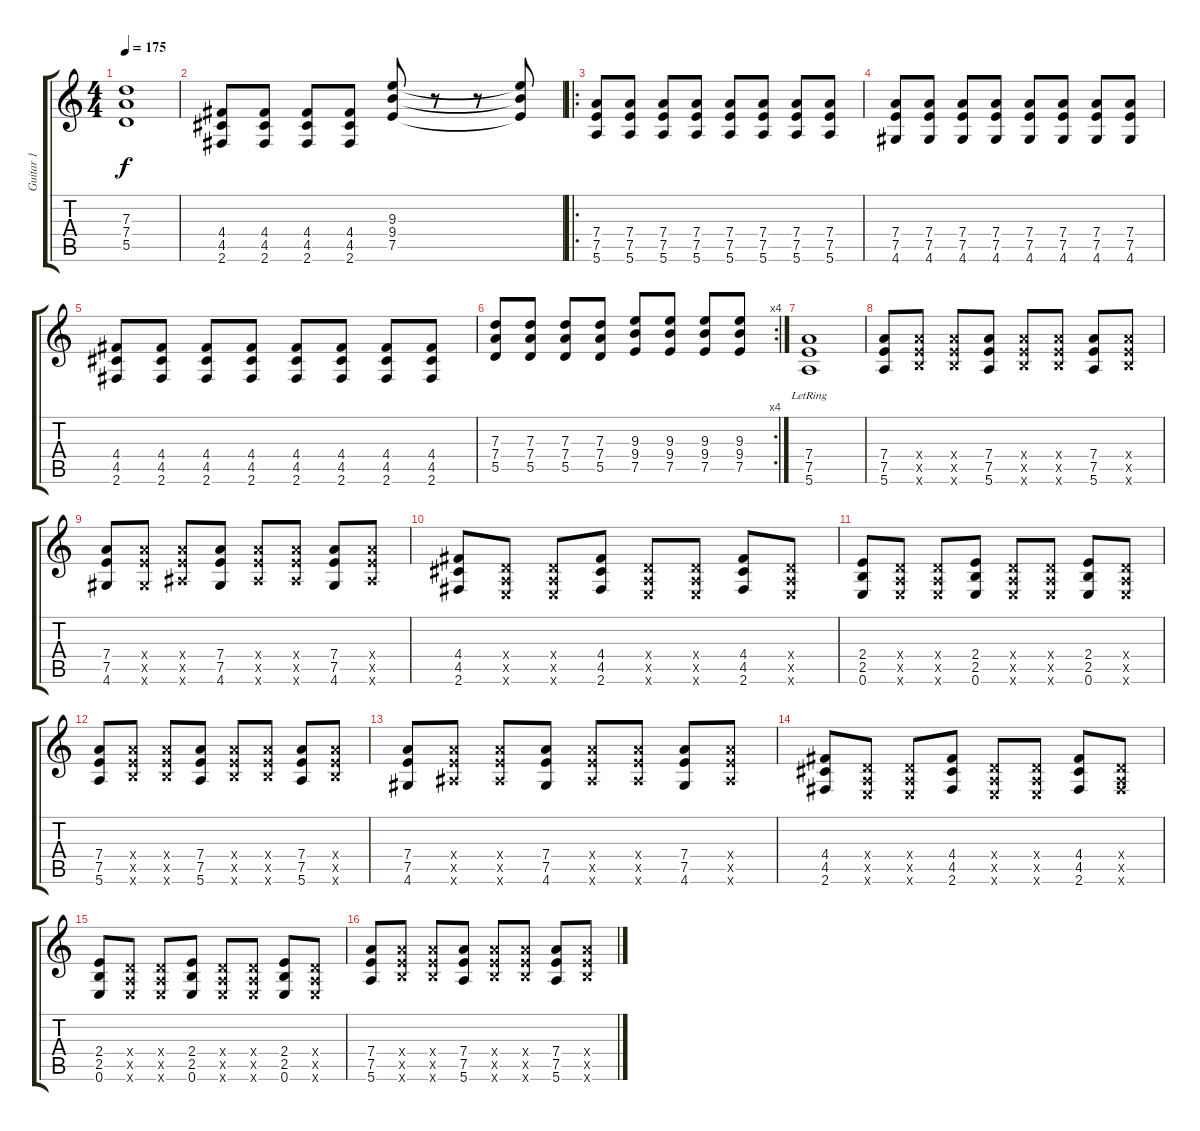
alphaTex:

\track ("Guitar 1" "Guitar 1") {instrument distortionguitar}
\staff {score tabs}
\tuning (E4 B3 G3 D3 A2 E2) {hide}
\ts (4 4)
\tempo 175
\clef g2
\ks c
(7.3 7.4 5.5).1{dy f} |
(4.4 4.5 2.6).8 (4.4 4.5 2.6).8 (4.4 4.5 2.6).8 (4.4 4.5 2.6).8 (9.3 9.4 7.5).8 r.8 r.8 (9.3{t} 9.4{t} 7.5{t}).8 |
\ro
(7.4 7.5 5.6).8 (7.4 7.5 5.6).8 (7.4 7.5 5.6).8 (7.4 7.5 5.6).8 (7.4 7.5 5.6).8 (7.4 7.5 5.6).8 (7.4 7.5 5.6).8 (7.4 7.5 5.6).8 |
(7.4 7.5 4.6).8 (7.4 7.5 4.6).8 (7.4 7.5 4.6).8 (7.4 7.5 4.6).8 (7.4 7.5 4.6).8 (7.4 7.5 4.6).8 (7.4 7.5 4.6).8 (7.4 7.5 4.6).8 |
(4.4 4.5 2.6).8 (4.4 4.5 2.6).8 (4.4 4.5 2.6).8 (4.4 4.5 2.6).8 (4.4 4.5 2.6).8 (4.4 4.5 2.6).8 (4.4 4.5 2.6).8 (4.4 4.5 2.6).8 |
\rc 4
(7.3 7.4 5.5).8 (7.3 7.4 5.5).8 (7.3 7.4 5.5).8 (7.3 7.4 5.5).8 (9.3 9.4 7.5).8 (9.3 9.4 7.5).8 (9.3 9.4 7.5).8 (9.3 9.4 7.5).8 |
(7.4 7.5 5.6{lr}).1 |
(7.4 7.5 5.6).8 (7.4{x} 7.5{x} 7.6{x}).8 (7.4{x} 7.5{x} 7.6{x}).8 (7.4 7.5 5.6).8 (7.4{x} 7.5{x} 7.6{x}).8 (7.4{x} 7.5{x} 7.6{x}).8 (7.4 7.5 5.6).8 (7.4{x} 7.5{x} 7.6{x}).8 |
(7.4 7.5 4.6).8 (7.4{x} 7.5{x} 4.6{x}).8 (7.4{x} 7.5{x} 6.6{x}).8 (7.4 7.5 4.6).8 (7.4{x} 7.5{x} 6.6{x}).8 (7.4{x} 7.5{x} 6.6{x}).8 (7.4 7.5 4.6).8 (7.4{x} 7.5{x} 6.6{x}).8 |
(4.4 4.5 2.6).8 (0.4{x} 0.5{x} 0.6{x}).8 (0.4{x} 0.5{x} 0.6{x}).8 (4.4 4.5 2.6).8 (0.4{x} 0.5{x} 0.6{x}).8 (0.4{x} 0.5{x} 0.6{x}).8 (4.4 4.5 2.6).8 (0.4{x} 0.5{x} 0.6{x}).8 |
(2.4 2.5 0.6).8 (0.4{x} 0.5{x} 0.6{x}).8 (0.4{x} 0.5{x} 0.6{x}).8 (2.4 2.5 0.6).8 (0.4{x} 0.5{x} 0.6{x}).8 (0.4{x} 0.5{x} 0.6{x}).8 (2.4 2.5 0.6).8 (0.4{x} 0.5{x} 0.6{x}).8 |
(7.4 7.5 5.6).8 (7.4{x} 7.5{x} 7.6{x}).8 (7.4{x} 7.5{x} 7.6{x}).8 (7.4 7.5 5.6).8 (7.4{x} 7.5{x} 7.6{x}).8 (7.4{x} 7.5{x} 7.6{x}).8 (7.4 7.5 5.6).8 (7.4{x} 7.5{x} 7.6{x}).8 |
(7.4 7.5 4.6).8 (7.4{x} 7.5{x} 6.6{x}).8 (7.4{x} 7.5{x} 6.6{x}).8 (7.4 7.5 4.6).8 (7.4{x} 7.5{x} 6.6{x}).8 (7.4{x} 7.5{x} 6.6{x}).8 (7.4 7.5 4.6).8 (7.4{x} 7.5{x} 6.6{x}).8 |
(4.4 4.5 2.6).8 (0.4{x} 0.5{x} 0.6{x}).8 (0.4{x} 0.5{x} 0.6{x}).8 (4.4 4.5 2.6).8 (0.4{x} 0.5{x} 0.6{x}).8 (0.4{x} 0.5{x} 0.6{x}).8 (4.4 4.5 2.6).8 (0.4{x} 0.5{x} 2.6{x}).8 |
(2.4 2.5 0.6).8 (0.4{x} 0.5{x} 0.6{x}).8 (0.4{x} 0.5{x} 0.6{x}).8 (2.4 2.5 0.6).8 (0.4{x} 0.5{x} 0.6{x}).8 (0.4{x} 0.5{x} 0.6{x}).8 (2.4 2.5 0.6).8 (0.4{x} 0.5{x} 0.6{x}).8 |
(7.4 7.5 5.6).8 (7.4{x} 7.5{x} 7.6{x}).8 (7.4{x} 7.5{x} 7.6{x}).8 (7.4 7.5 5.6).8 (7.4{x} 7.5{x} 7.6{x}).8 (7.4{x} 7.5{x} 7.6{x}).8 (7.4 7.5 5.6).8 (7.4{x} 7.5{x} 7.6{x}).8
